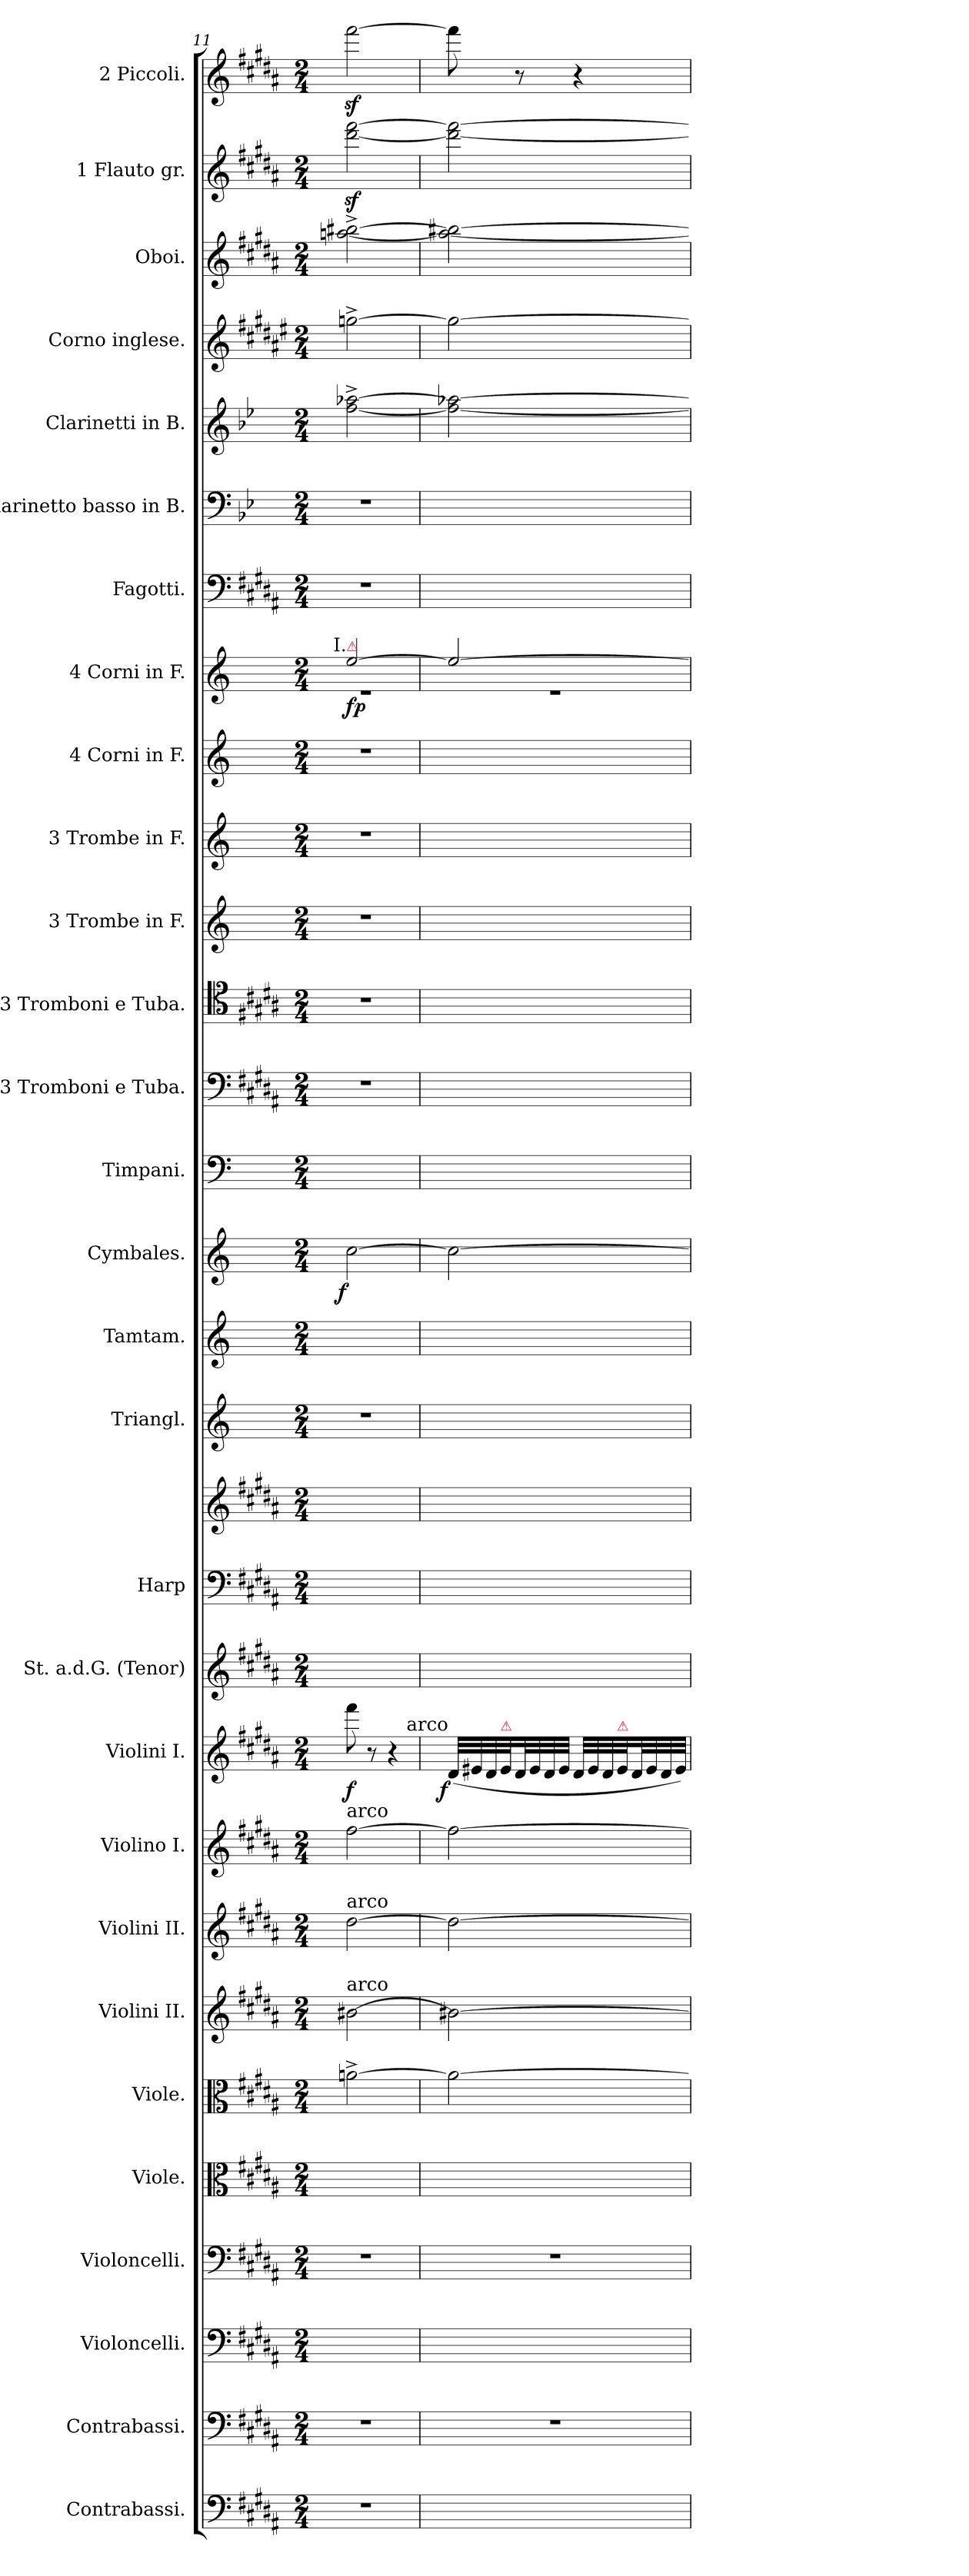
**kern	**kern	**kern	**kern	**kern	**kern	**kern	**kern	**kern	**kern	**dynam	**kern	**kern	**kern	**kern	**kern	**kern	**dynam	**kern	**kern	**kern	**kern	**kern	**kern	**kern	**dynam	**kern	**kern	**kern	**kern	**kern	**kern	**kern
*part29	*part28	*part27	*part26	*part25	*part24	*part23	*part22	*part21	*part20	*part20	*part19	*part18	*part18	*part17	*part16	*part15	*part15	*part14	*part13	*part12	*part11	*part10	*part9	*part8	*part8	*part7	*part6	*part5	*part4	*part3	*part2	*part1
*staff30	*staff29	*staff28	*staff27	*staff26	*staff25	*staff24	*staff23	*staff22	*staff21	*staff21	*staff20	*staff19	*staff18	*staff17	*staff16	*staff15	*staff15	*staff14	*staff13	*staff12	*staff11	*staff10	*staff9	*staff8	*staff8	*staff7	*staff6	*staff5	*staff4	*staff3	*staff2	*staff1
*I"Contrabassi.	*I"Contrabassi.	*I"Violoncelli.	*I"Violoncelli.	*I"Viole.	*I"Viole.	*I"Violini II.	*I"Violini II.	*I"Violino I.	*I"Violini I.	*	*I"St. a.d.G. (Tenor)	*I"Harp	*	*I"Triangl.	*I"Tamtam.	*I"Cymbales.	*	*I"Timpani.	*I"3 Tromboni e Tuba.	*I"3 Tromboni e Tuba.	*I"3 Trombe in F.	*I"3 Trombe in F.	*I"4 Corni in F.	*I"4 Corni in F.	*	*I"Fagotti.	*I"Clarinetto basso in B.	*I"Clarinetti in B.	*I"Corno inglese.	*I"Oboi.	*I"1 Flauto gr.	*I"2 Piccoli.
*I'C. B.	*I'C. B.	*I'Vcll.	*I'Vcll.	*	*	*I'Viol. II.	*I'Viol. II.	*I'Viol. I.	*I'Viol. I.	*	*I'T	*I'Hp	*	*I'triangl	*I'Tam-Tam.	*I'Cymb	*	*I'Timp.	*	*	*	*	*	*	*	*I'Fag.	*I'Cl. B. in B	*I'Cl. in B.	*I'Cor.ingl.	*I'Ob.	*I'Fl.gr.	*
*clefF4	*clefF4	*clefF4	*clefF4	*clefC3	*clefC3	*clefG2	*clefG2	*clefG2	*clefG2	*	*clefG2	*clefF4	*clefG2	*clefG2	*clefG2	*clefG2	*	*clefF4	*clefF4	*clefC4	*clefG2	*clefG2	*clefG2	*clefG2	*	*clefF4	*clefF4	*clefG2	*clefG2	*clefG2	*clefG2	*clefG2
*	*	*	*	*	*	*	*	*	*	*	*	*	*	*	*	*	*	*	*	*	*ITrd-3c-5	*ITrd-3c-5	*ITrd4c7	*ITrd4c7	*	*	*ITrd1c2	*ITrd1c2	*ITrd4c7	*	*	*
*k[f#c#g#d#a#]	*k[f#c#g#d#a#]	*k[f#c#g#d#a#]	*k[f#c#g#d#a#]	*k[f#c#g#d#a#]	*k[f#c#g#d#a#]	*k[f#c#g#d#a#]	*k[f#c#g#d#a#]	*k[f#c#g#d#a#]	*k[f#c#g#d#a#]	*	*k[f#c#g#d#a#]	*k[f#c#g#d#a#]	*k[f#c#g#d#a#]	*k[]	*k[]	*k[]	*	*k[]	*k[f#c#g#d#a#]	*k[f#c#g#d#a#]	*k[b-]	*k[b-]	*k[b-]	*k[b-]	*	*k[f#c#g#d#a#]	*k[b-e-a-d-]	*k[b-e-a-d-]	*k[f#c#g#d#a#]	*k[f#c#g#d#a#]	*k[f#c#g#d#a#]	*k[f#c#g#d#a#]
*B:	*B:	*B:	*B:	*B:	*B:	*B:	*B:	*B:	*B:	*	*B:	*B:	*B:	*	*	*	*	*	*B:	*B:	*	*	*	*	*	*B:	*	*	*B:	*B:	*B:	*B:
*M2/4	*M2/4	*M2/4	*M2/4	*M2/4	*M2/4	*M2/4	*M2/4	*M2/4	*M2/4	*	*M2/4	*M2/4	*M2/4	*M2/4	*M2/4	*M2/4	*	*M2/4	*M2/4	*M2/4	*M2/4	*M2/4	*M2/4	*M2/4	*	*M2/4	*M2/4	*M2/4	*M2/4	*M2/4	*M2/4	*M2/4
=11	=11	=11	=11	=11	=11	=11	=11	=11	=11	=11	=11	=11	=11	=11	=11	=11	=11	=11	=11	=11	=11	=11	=11	=11	=11	=11	=11	=11	=11	=11	=11	=11
*	*	*	*	*	*	*	*	*	*	*	*	*	*	*	*	*	*	*	*	*	*	*	*	*^	*	*	*	*	*	*	*	*
!	!	!	!	!	!	!	!	!	!	!	!	!	!	!	!	!	!	!	!	!	!	!	!	!LO:TX:a:rj:t=I.	!	!	!	!	!	!	!	!	!
!	!	!	!	!	!	!	!	!	!	!	!	!	!	!	!	!	!	!	!	!	!	!	!	!LO:TX:a:color=crimson:t=⚠	!	!	!	!	!	!	!	!	!
!	!	!	!	!	!	!	!	!	!LO:TX:b:t=arco	!	!	!	!	!	!	!	!	!	!	!	!	!	!	!	!	!	!	!	!	!	!	!	!
!	!	!	!	!	!	!	!LO:TX:a:t=arco	!	!	!	!	!	!	!	!	!	!	!	!	!	!	!	!	!	!	!	!	!	!	!	!	!	!
!	!	!	!	!	!	!LO:TX:a:t=arco	!	!	!	!	!	!	!	!	!	!	!	!	!	!	!	!	!	!	!	!	!	!	!	!	!	!	!
!	!	!	!	!	!	!	!	!	!	!	!	!	!	!	!	!	!LO:DY:b:rj	!	!	!	!	!	!	!	!	!	!	!	!	!	!	!	!
2r	2r	2ryy	2r	2ryy	[2an^\	[2b#X\	[2dd#\	[2ff#\	8fff#\	f	2ryy	2ryy	2ryy	2r	2ryy	[2cc\	f	2ryy	2r	2r	2r	2r	2r	[2a/	2re	fp	2r	2r	[2ee-^\ [2gg-X^\	[2ccn^\	[2aan^\ [2bb#X^\	[>2ddd#z\ [2fff#z\	[2fff#z\
.	.	.	.	.	.	.	.	.	8r	.	.	.	.	.	.	.	.	.	.	.	.	.	.	.	.	.	.	.	.	.	.	.	.
.	.	.	.	.	.	.	.	.	4r	.	.	.	.	.	.	.	.	.	.	.	.	.	.	.	.	.	.	.	.	.	.	.	.
=12	=12	=12	=12	=12	=12	=12	=12	=12	=12	=12	=12	=12	=12	=12	=12	=12	=12	=12	=12	=12	=12	=12	=12	=12	=12	=12	=12	=12	=12	=12	=12	=12	=12
!	!	!	!	!	!	!	!	!	!LO:TX:a:rj:t=arco	!	!	!	!	!	!	!	!	!	!	!	!	!	!	!	!	!	!	!	!	!	!	!	!
!	!	!	!	!	!	!	!	!	!	!LO:DY:b:rj	!	!	!	!	!	!	!	!	!	!	!	!	!	!	!	!	!	!	!	!	!	!	!
2ryy	2r	2ryy	2r	2ryy	2an\_	2b#X\_	2dd#\_	2ff#\_	(32d#/LLL	f	2ryy	2ryy	2ryy	2ryy	2ryy	2cc\_	.	2ryy	2ryy	2ryy	2ryy	2ryy	2ryy	2a/_	2re	.	2ryy	2ryy	2ee-_\ 2gg-X_\	2ccn\_	2aa_\ 2bb#X_\	2ddd#_\ 2fff#_\	8fff#\]
.	.	.	.	.	.	.	.	.	32e#X/	.	.	.	.	.	.	.	.	.	.	.	.	.	.	.	.	.	.	.	.	.	.	.	.
.	.	.	.	.	.	.	.	.	32d#/	.	.	.	.	.	.	.	.	.	.	.	.	.	.	.	.	.	.	.	.	.	.	.	.
!	!	!	!	!	!	!	!	!	!LO:TX:a:color=crimson:t=⚠	!	!	!	!	!	!	!	!	!	!	!	!	!	!	!	!	!	!	!	!	!	!	!	!
.	.	.	.	.	.	.	.	.	32e#/J	.	.	.	.	.	.	.	.	.	.	.	.	.	.	.	.	.	.	.	.	.	.	.	.
.	.	.	.	.	.	.	.	.	32d#/L	.	.	.	.	.	.	.	.	.	.	.	.	.	.	.	.	.	.	.	.	.	.	.	8r
.	.	.	.	.	.	.	.	.	32e#/	.	.	.	.	.	.	.	.	.	.	.	.	.	.	.	.	.	.	.	.	.	.	.	.
.	.	.	.	.	.	.	.	.	32d#/	.	.	.	.	.	.	.	.	.	.	.	.	.	.	.	.	.	.	.	.	.	.	.	.
.	.	.	.	.	.	.	.	.	32e#/JJJ	.	.	.	.	.	.	.	.	.	.	.	.	.	.	.	.	.	.	.	.	.	.	.	.
.	.	.	.	.	.	.	.	.	32d#/LLL	.	.	.	.	.	.	.	.	.	.	.	.	.	.	.	.	.	.	.	.	.	.	.	4r
.	.	.	.	.	.	.	.	.	32e#/	.	.	.	.	.	.	.	.	.	.	.	.	.	.	.	.	.	.	.	.	.	.	.	.
.	.	.	.	.	.	.	.	.	32d#/	.	.	.	.	.	.	.	.	.	.	.	.	.	.	.	.	.	.	.	.	.	.	.	.
!	!	!	!	!	!	!	!	!	!LO:TX:a:color=crimson:t=⚠	!	!	!	!	!	!	!	!	!	!	!	!	!	!	!	!	!	!	!	!	!	!	!	!
.	.	.	.	.	.	.	.	.	32e#/J	.	.	.	.	.	.	.	.	.	.	.	.	.	.	.	.	.	.	.	.	.	.	.	.
.	.	.	.	.	.	.	.	.	32d#/L	.	.	.	.	.	.	.	.	.	.	.	.	.	.	.	.	.	.	.	.	.	.	.	.
.	.	.	.	.	.	.	.	.	32e#/	.	.	.	.	.	.	.	.	.	.	.	.	.	.	.	.	.	.	.	.	.	.	.	.
.	.	.	.	.	.	.	.	.	32d#/	.	.	.	.	.	.	.	.	.	.	.	.	.	.	.	.	.	.	.	.	.	.	.	.
.	.	.	.	.	.	.	.	.	32e#/JJJ)	.	.	.	.	.	.	.	.	.	.	.	.	.	.	.	.	.	.	.	.	.	.	.	.
*	*	*	*	*	*	*	*	*	*	*	*	*	*	*	*	*	*	*	*	*	*	*	*	*v	*v	*	*	*	*	*	*	*	*
=	=	=	=	=	=	=	=	=	=	=	=	=	=	=	=	=	=	=	=	=	=	=	=	=	=	=	=	=	=	=	=	=
*-	*-	*-	*-	*-	*-	*-	*-	*-	*-	*-	*-	*-	*-	*-	*-	*-	*-	*-	*-	*-	*-	*-	*-	*-	*-	*-	*-	*-	*-	*-	*-	*-
